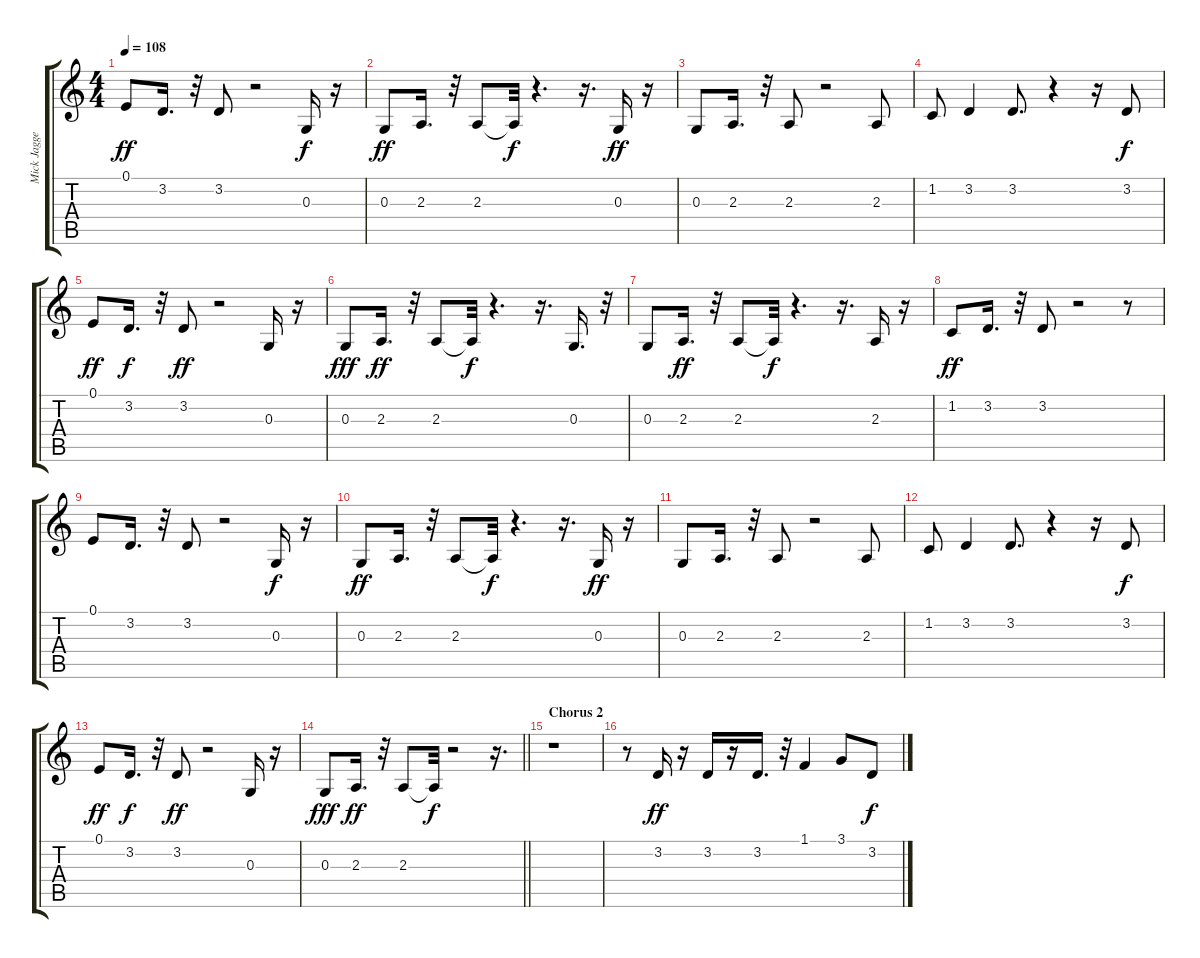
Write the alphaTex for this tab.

\track ("Mick Jagger Vocal" "Mick Jagge") {instrument rockorgan}
\staff {score tabs}
\tuning (E4 B3 G3 D3 A2 E2) {hide}
\ts (4 4)
\tempo 108
\clef g2
\ks c
0.1.8{dy ff} 3.2.16{d} r.32 3.2.8 r.2 0.3.16{dy f} r.16 |
0.3.8{dy ff} 2.3.16{d} r.32 2.3.8 2.3{t}.32{dy f} r.4{d} r.16{d} 0.3.16{dy ff} r.16 |
0.3.8 2.3.16{d} r.32 2.3.8 r.2 2.3.8 |
1.2.8 3.2.4 3.2.8{d} r.4 r.16 3.2.8{dy f} |
0.1.8{dy ff} 3.2.16{d dy f} r.32 3.2.8{dy ff} r.2 0.3.16 r.16 |
0.3.8{dy fff} 2.3.16{d dy ff} r.32 2.3.8 2.3{t}.32{dy f} r.4{d} r.16{d} 0.3.16{d} r.32 |
0.3.8 2.3.16{d dy ff} r.32 2.3.8 2.3{t}.32{dy f} r.4{d} r.16{d} 2.3.16 r.16 |
1.2.8{dy ff} 3.2.16{d} r.32 3.2.8 r.2 r.8 |
0.1.8 3.2.16{d} r.32 3.2.8 r.2 0.3.16{dy f} r.16 |
0.3.8{dy ff} 2.3.16{d} r.32 2.3.8 2.3{t}.32{dy f} r.4{d} r.16{d} 0.3.16{dy ff} r.16 |
0.3.8 2.3.16{d} r.32 2.3.8 r.2 2.3.8 |
1.2.8 3.2.4 3.2.8{d} r.4 r.16 3.2.8{dy f} |
0.1.8{dy ff} 3.2.16{d dy f} r.32 3.2.8{dy ff} r.2 0.3.16 r.16 |
\barLineRight lightlight
0.3.8{dy fff} 2.3.16{d dy ff} r.32 2.3.8 2.3{t}.32{dy f} r.2 r.16{d} |
\section ("" "Chorus 2 ")
r.1 |
r.8 3.2.16{dy ff} r.16 3.2.16 r.16 3.2.16{d} r.32 1.1.4 3.1.8 3.2.8{dy f}
